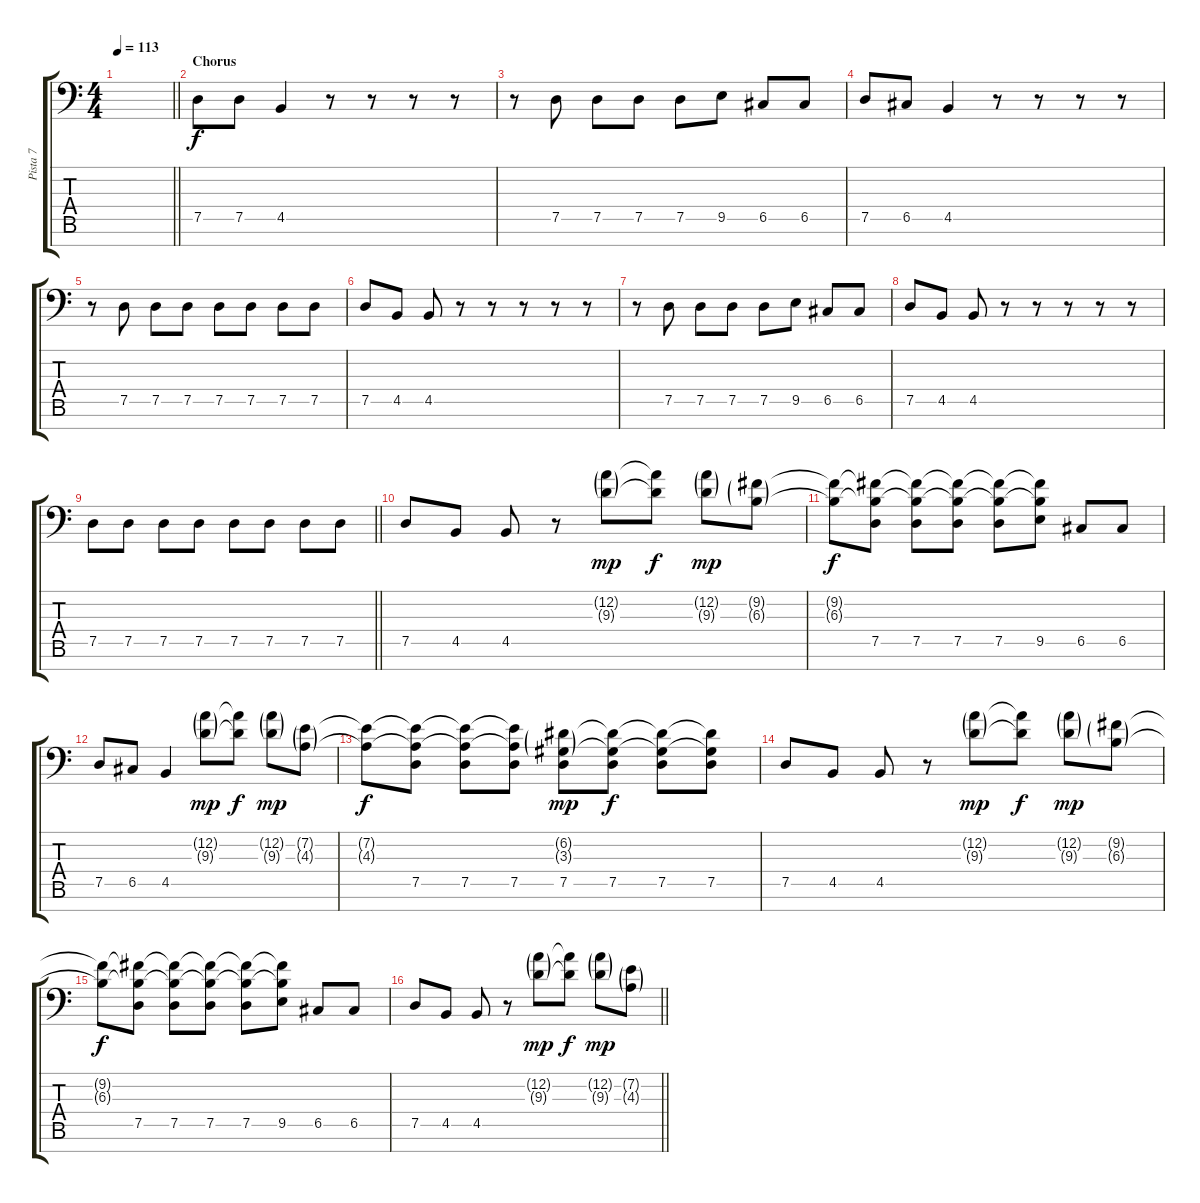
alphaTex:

\track ("Pista 7" "Pista 7") {instrument oboe}
\staff {score tabs}
\tuning (D4 A3 F3 C3 G2 D2 A1) {hide}
\ts (4 4)
\tempo 113
\clef f4
\barLineRight lightlight
\ks c
|
\section ("" "Chorus")
7.5.8 7.5.8 4.5.4 r.8 r.8 r.8 r.8 |
r.8 7.5.8 7.5.8 7.5.8 7.5.8 9.5.8 6.5.8 6.5.8 |
7.5.8 6.5.8 4.5.4 r.8 r.8 r.8 r.8 |
r.8 7.5.8 7.5.8 7.5.8 7.5.8 7.5.8 7.5.8 7.5.8 |
7.5.8 4.5.8 4.5.8 r.8 r.8 r.8 r.8 r.8 |
r.8 7.5.8 7.5.8 7.5.8 7.5.8 9.5.8 6.5.8 6.5.8 |
7.5.8 4.5.8 4.5.8 r.8 r.8 r.8 r.8 r.8 |
\barLineRight lightlight
7.5.8 7.5.8 7.5.8 7.5.8 7.5.8 7.5.8 7.5.8 7.5.8 |
7.5.8 4.5.8 4.5.8 r.8 (12.2{g} 9.3{g}).8{dy mp} (12.2{t} 9.3{t}).8{dy f} (12.2{g} 9.3{g}).8{dy mp} (9.2{g} 6.3{g}).8 |
(9.2{t} 6.3{t}).8{dy f} (9.2{t} 6.3{t} 7.5).8 (9.2{t} 6.3{t} 7.5).8 (9.2{t} 6.3{t} 7.5).8 (9.2{t} 6.3{t} 7.5).8 (9.2{t} 6.3{t} 9.5).8 6.5.8 6.5.8 |
7.5.8 6.5.8 4.5.4 (12.2{g} 9.3{g}).8{dy mp} (12.2{t} 9.3{t}).8{dy f} (12.2{g} 9.3{g}).8{dy mp} (7.2{g} 4.3{g}).8 |
(7.2{t} 4.3{t}).8{dy f} (7.2{t} 4.3{t} 7.5).8 (7.2{t} 4.3{t} 7.5).8 (7.2{t} 4.3{t} 7.5).8 (6.2{g} 3.3{g} 7.5).8{dy mp} (6.2{t} 3.3{t} 7.5).8{dy f} (6.2{t} 3.3{t} 7.5).8 (6.2{t} 3.3{t} 7.5).8 |
7.5.8 4.5.8 4.5.8 r.8 (12.2{g} 9.3{g}).8{dy mp} (12.2{t} 9.3{t}).8{dy f} (12.2{g} 9.3{g}).8{dy mp} (9.2{g} 6.3{g}).8 |
(9.2{t} 6.3{t}).8{dy f} (9.2{t} 6.3{t} 7.5).8 (9.2{t} 6.3{t} 7.5).8 (9.2{t} 6.3{t} 7.5).8 (9.2{t} 6.3{t} 7.5).8 (9.2{t} 6.3{t} 9.5).8 6.5.8 6.5.8 |
\barLineRight lightlight
7.5.8 4.5.8 4.5.8 r.8 (12.2{g} 9.3{g}).8{dy mp} (12.2{t} 9.3{t}).8{dy f} (12.2{g} 9.3{g}).8{dy mp} (7.2{g} 4.3{g}).8
